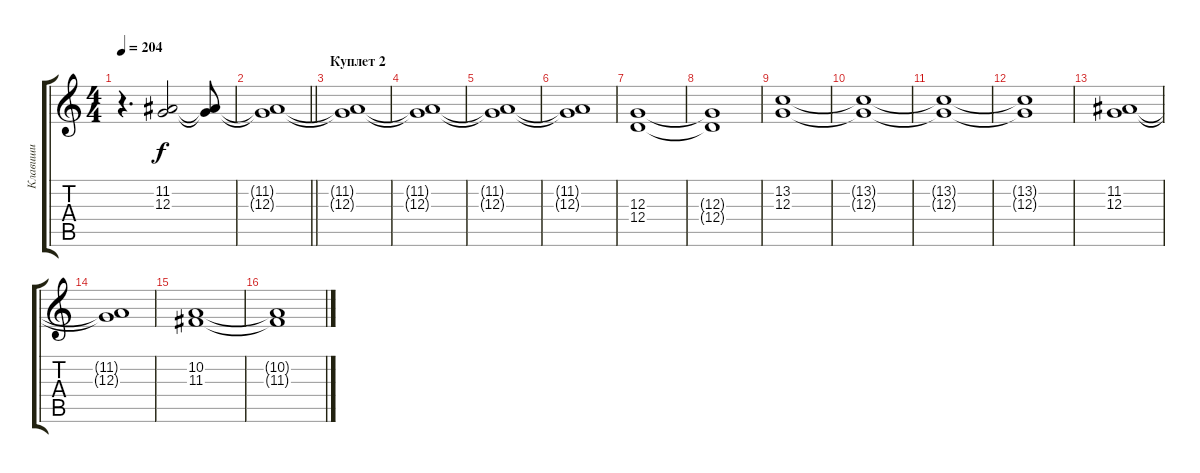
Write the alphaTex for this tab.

\track ("Клавиши" "Клавиши") {instrument choiraahs}
\staff {score tabs}
\tuning (E4 B3 G3 D3 A2 E2) {hide}
\ts (4 4)
\tempo 204
\clef g2
\ks c
r.4{d dy f} (11.2 12.3).2 (11.2{t} 12.3{t}).8 |
\barLineRight lightlight
(11.2{t} 12.3{t}).1 |
\section ("" "Куплет 2")
(11.2{t} 12.3{t}).1 |
(11.2{t} 12.3{t}).1 |
(11.2{t} 12.3{t}).1 |
(11.2{t} 12.3{t}).1 |
(12.3 12.4).1 |
(12.3{t} 12.4{t}).1 |
(13.2 12.3).1 |
(13.2{t} 12.3{t}).1 |
(13.2{t} 12.3{t}).1 |
(13.2{t} 12.3{t}).1 |
(11.2 12.3).1 |
(11.2{t} 12.3{t}).1 |
(10.2 11.3).1 |
(10.2{t} 11.3{t}).1
